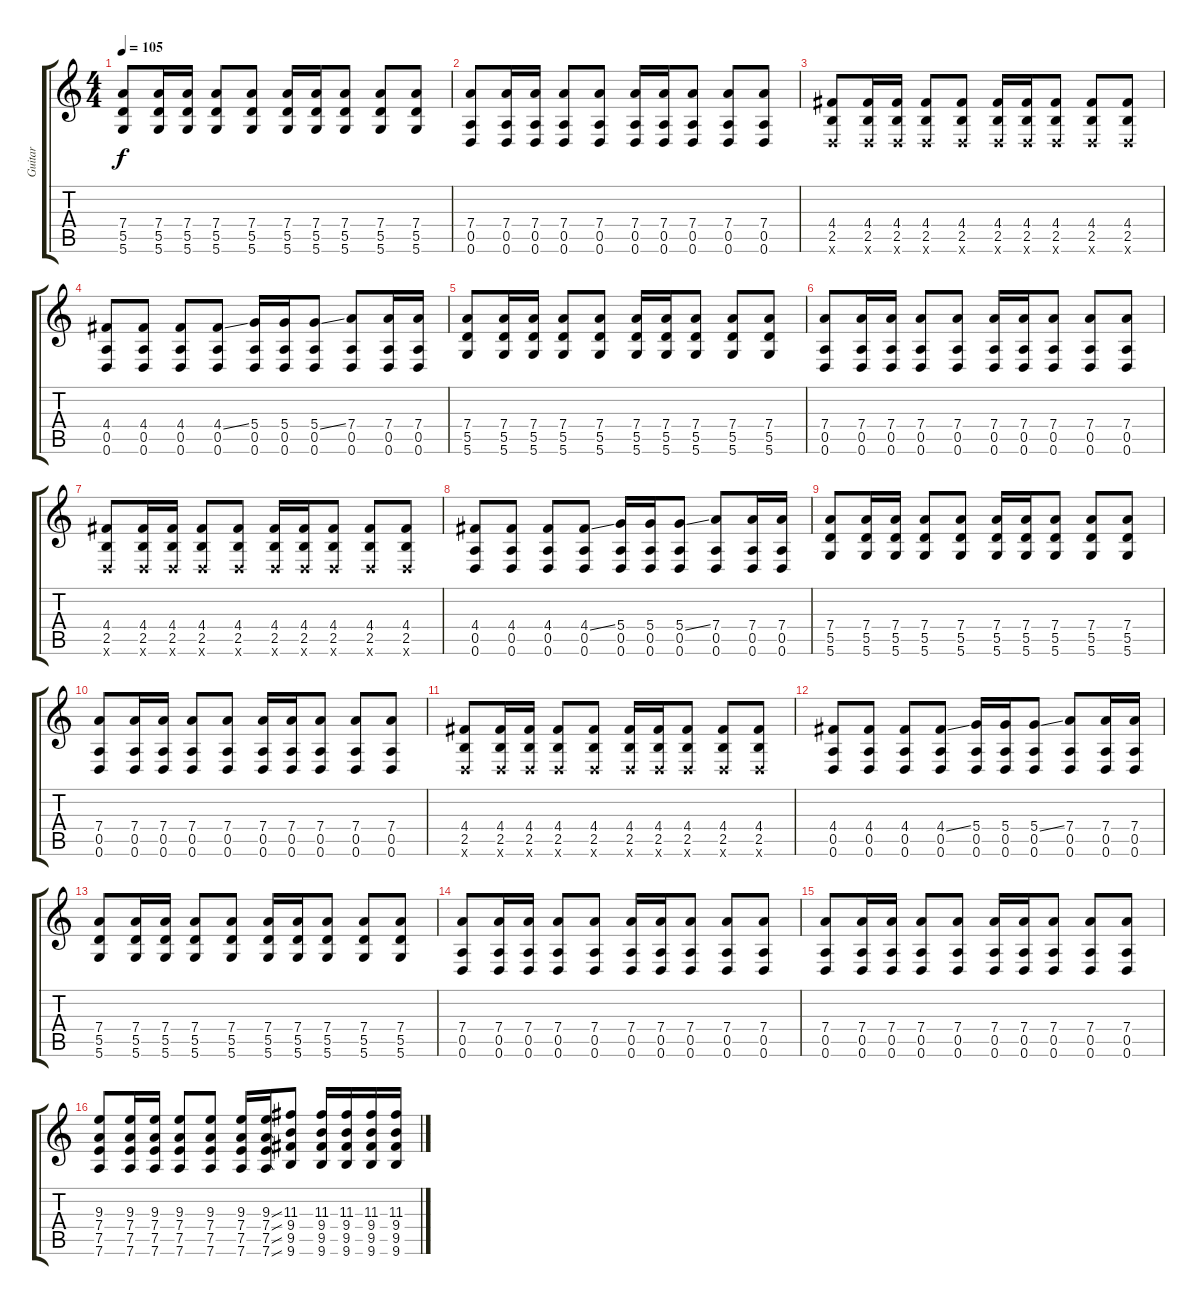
\track ("Guitar" "Guitar") {instrument electricguitarclean}
\staff {score tabs}
\tuning (E4 B3 G3 D3 A2 D2) {hide}
\ts (4 4)
\tempo 105
\clef g2
\ks c
(7.4 5.5 5.6).8{dy f} (7.4 5.5 5.6).16 (7.4 5.5 5.6).16 (7.4 5.5 5.6).8 (7.4 5.5 5.6).8 (7.4 5.5 5.6).16 (7.4 5.5 5.6).16 (7.4 5.5 5.6).8 (7.4 5.5 5.6).8 (7.4 5.5 5.6).8 |
(7.4 0.5 0.6).8 (7.4 0.5 0.6).16 (7.4 0.5 0.6).16 (7.4 0.5 0.6).8 (7.4 0.5 0.6).8 (7.4 0.5 0.6).16 (7.4 0.5 0.6).16 (7.4 0.5 0.6).8 (7.4 0.5 0.6).8 (7.4 0.5 0.6).8 |
(4.4 2.5 0.6{x}).8 (4.4 2.5 0.6{x}).16 (4.4 2.5 0.6{x}).16 (4.4 2.5 0.6{x}).8 (4.4 2.5 0.6{x}).8 (4.4 2.5 0.6{x}).16 (4.4 2.5 0.6{x}).16 (4.4 2.5 0.6{x}).8 (4.4 2.5 0.6{x}).8 (4.4 2.5 0.6{x}).8 |
(4.4 0.5 0.6).8 (4.4 0.5 0.6).8 (4.4 0.5 0.6).8 (4.4{ss} 0.5 0.6).8 (5.4 0.5 0.6).16 (5.4 0.5 0.6).16 (5.4{ss} 0.5 0.6).8 (7.4 0.5 0.6).8 (7.4 0.5 0.6).16 (7.4 0.5 0.6).16 |
(7.4 5.5 5.6).8 (7.4 5.5 5.6).16 (7.4 5.5 5.6).16 (7.4 5.5 5.6).8 (7.4 5.5 5.6).8 (7.4 5.5 5.6).16 (7.4 5.5 5.6).16 (7.4 5.5 5.6).8 (7.4 5.5 5.6).8 (7.4 5.5 5.6).8 |
(7.4 0.5 0.6).8 (7.4 0.5 0.6).16 (7.4 0.5 0.6).16 (7.4 0.5 0.6).8 (7.4 0.5 0.6).8 (7.4 0.5 0.6).16 (7.4 0.5 0.6).16 (7.4 0.5 0.6).8 (7.4 0.5 0.6).8 (7.4 0.5 0.6).8 |
(4.4 2.5 0.6{x}).8 (4.4 2.5 0.6{x}).16 (4.4 2.5 0.6{x}).16 (4.4 2.5 0.6{x}).8 (4.4 2.5 0.6{x}).8 (4.4 2.5 0.6{x}).16 (4.4 2.5 0.6{x}).16 (4.4 2.5 0.6{x}).8 (4.4 2.5 0.6{x}).8 (4.4 2.5 0.6{x}).8 |
(4.4 0.5 0.6).8 (4.4 0.5 0.6).8 (4.4 0.5 0.6).8 (4.4{ss} 0.5 0.6).8 (5.4 0.5 0.6).16 (5.4 0.5 0.6).16 (5.4{ss} 0.5 0.6).8 (7.4 0.5 0.6).8 (7.4 0.5 0.6).16 (7.4 0.5 0.6).16 |
(7.4 5.5 5.6).8 (7.4 5.5 5.6).16 (7.4 5.5 5.6).16 (7.4 5.5 5.6).8 (7.4 5.5 5.6).8 (7.4 5.5 5.6).16 (7.4 5.5 5.6).16 (7.4 5.5 5.6).8 (7.4 5.5 5.6).8 (7.4 5.5 5.6).8 |
(7.4 0.5 0.6).8 (7.4 0.5 0.6).16 (7.4 0.5 0.6).16 (7.4 0.5 0.6).8 (7.4 0.5 0.6).8 (7.4 0.5 0.6).16 (7.4 0.5 0.6).16 (7.4 0.5 0.6).8 (7.4 0.5 0.6).8 (7.4 0.5 0.6).8 |
(4.4 2.5 0.6{x}).8 (4.4 2.5 0.6{x}).16 (4.4 2.5 0.6{x}).16 (4.4 2.5 0.6{x}).8 (4.4 2.5 0.6{x}).8 (4.4 2.5 0.6{x}).16 (4.4 2.5 0.6{x}).16 (4.4 2.5 0.6{x}).8 (4.4 2.5 0.6{x}).8 (4.4 2.5 0.6{x}).8 |
(4.4 0.5 0.6).8 (4.4 0.5 0.6).8 (4.4 0.5 0.6).8 (4.4{ss} 0.5 0.6).8 (5.4 0.5 0.6).16 (5.4 0.5 0.6).16 (5.4{ss} 0.5 0.6).8 (7.4 0.5 0.6).8 (7.4 0.5 0.6).16 (7.4 0.5 0.6).16 |
(7.4 5.5 5.6).8 (7.4 5.5 5.6).16 (7.4 5.5 5.6).16 (7.4 5.5 5.6).8 (7.4 5.5 5.6).8 (7.4 5.5 5.6).16 (7.4 5.5 5.6).16 (7.4 5.5 5.6).8 (7.4 5.5 5.6).8 (7.4 5.5 5.6).8 |
(7.4 0.5 0.6).8 (7.4 0.5 0.6).16 (7.4 0.5 0.6).16 (7.4 0.5 0.6).8 (7.4 0.5 0.6).8 (7.4 0.5 0.6).16 (7.4 0.5 0.6).16 (7.4 0.5 0.6).8 (7.4 0.5 0.6).8 (7.4 0.5 0.6).8 |
(7.4 0.5 0.6).8 (7.4 0.5 0.6).16 (7.4 0.5 0.6).16 (7.4 0.5 0.6).8 (7.4 0.5 0.6).8 (7.4 0.5 0.6).16 (7.4 0.5 0.6).16 (7.4 0.5 0.6).8 (7.4 0.5 0.6).8 (7.4 0.5 0.6).8 |
(9.3 7.4 7.5 7.6).8 (9.3 7.4 7.5 7.6).16 (9.3 7.4 7.5 7.6).16 (9.3 7.4 7.5 7.6).8 (9.3 7.4 7.5 7.6).8 (9.3 7.4 7.5 7.6).16 (9.3{ss} 7.4{ss} 7.5{ss} 7.6{ss}).16 (11.3 9.4 9.5 9.6).8 (11.3 9.4 9.5 9.6).16 (11.3 9.4 9.5 9.6).16 (11.3 9.4 9.5 9.6).16 (11.3 9.4 9.5 9.6).16
